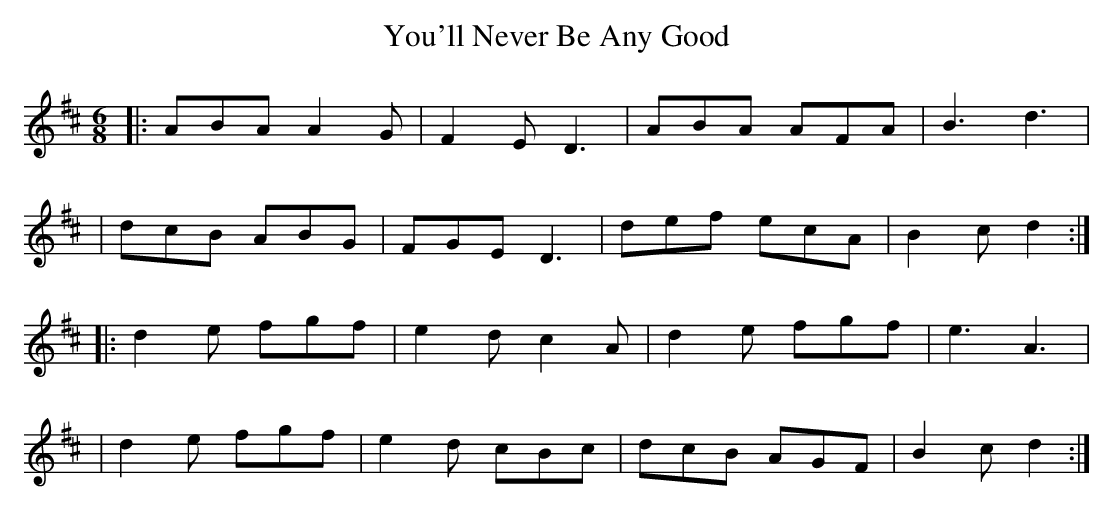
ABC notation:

X:1
T: You'll Never Be Any Good
M: 6/8
L: 1/8
K: D
|: ABA A2G | F2E D3  | ABA AFA | B3  d3  |
|  dcB ABG | FGE D3  | def ecA | B2c d2 :|
|: d2e fgf | e2d c2A | d2e fgf | e3  A3  |
|  d2e fgf | e2d cBc | dcB AGF | B2c d2 :|
